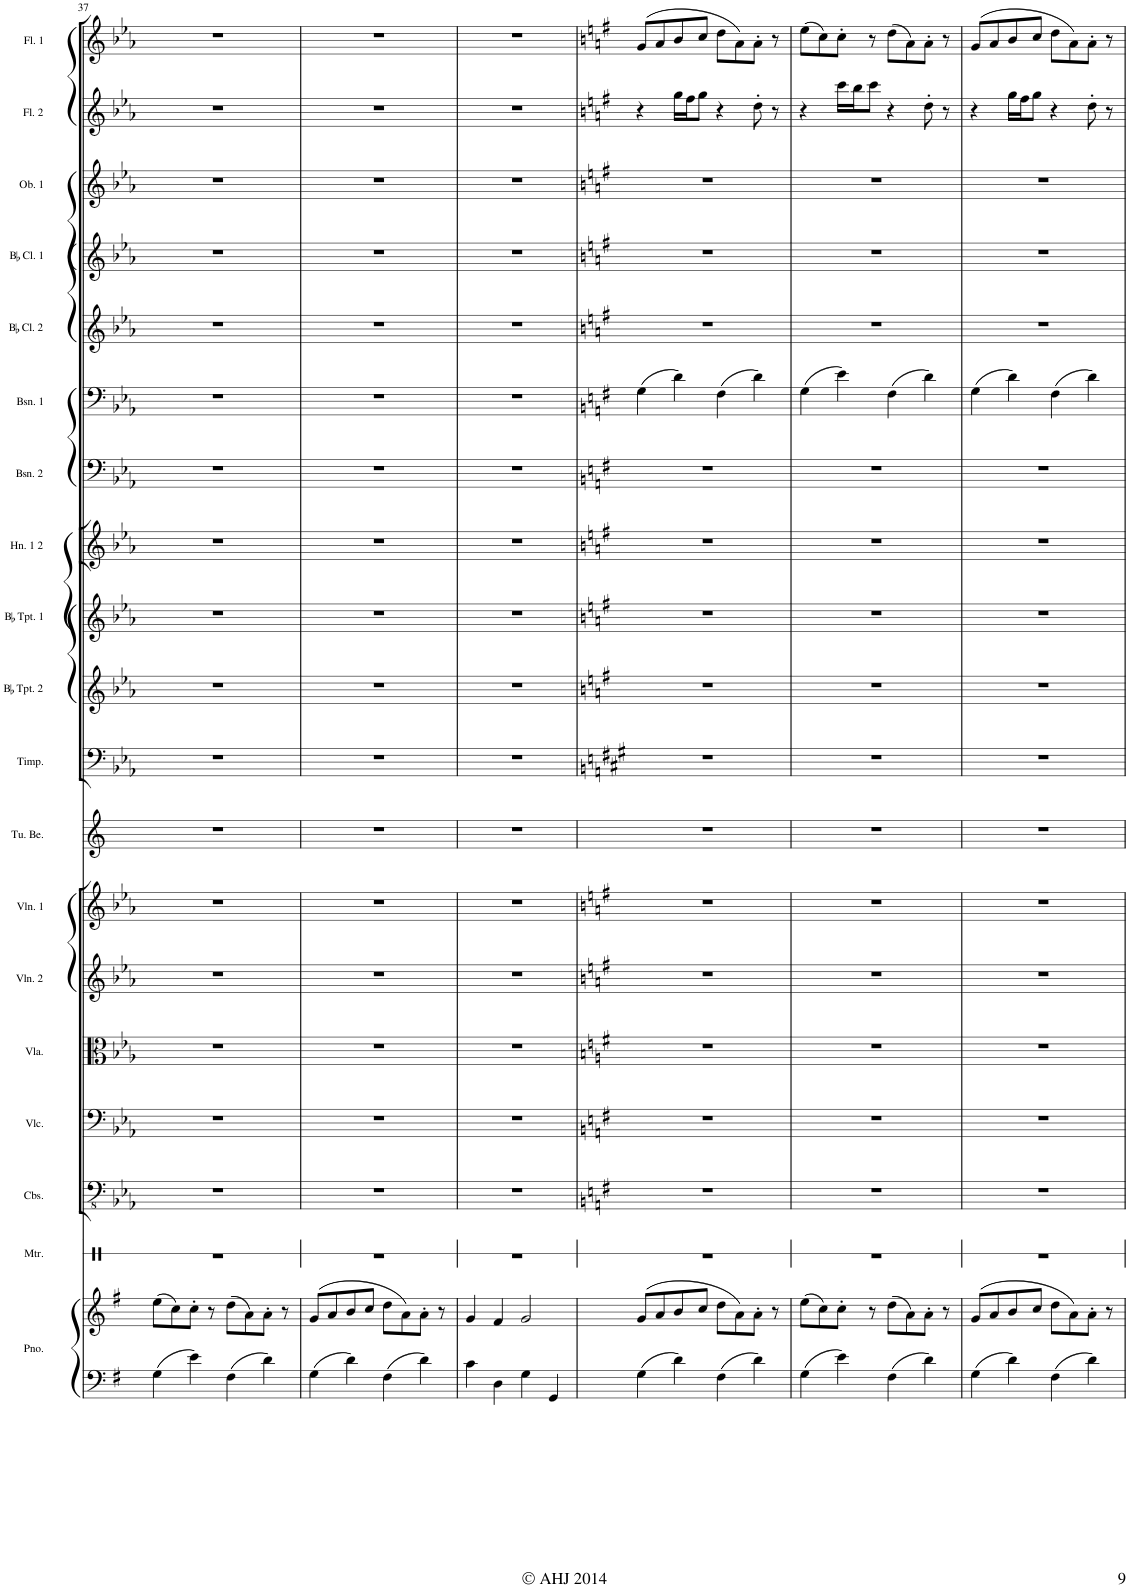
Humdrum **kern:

**kern	**kern	**kern	**kern	**kern	**kern	**kern	**kern	**kern	**kern	**kern	**kern	**kern	**kern	**kern	**kern	**kern	**kern	**kern	**kern
*part19	*part19	*part18	*part17	*part16	*part15	*part14	*part13	*part12	*part11	*part10	*part9	*part8	*part7	*part6	*part5	*part4	*part3	*part2	*part1
*staff20	*staff19	*staff18	*staff17	*staff16	*staff15	*staff14	*staff13	*staff12	*staff11	*staff10	*staff9	*staff8	*staff7	*staff6	*staff5	*staff4	*staff3	*staff2	*staff1
*I"Piano	*	*I"Metronome	*I"Contrabass	*I"Violoncello	*I"Viola	*I"Violin 2	*I"Violin 1	*I"Tubular Bells	*I"Timpani	*I"BaccidentalFlat Trumpet 2	*I"BaccidentalFlat Trumpet 1	*I"Horn 1 2	*I"Bassoon 2	*I"Bassoon 1	*I"BaccidentalFlat Clarinet 2	*I"BaccidentalFlat Clarinet 1	*I"Oboe 1	*I"Flute 2	*I"Flute 1
*I'Pno.	*	*I'Mtr.	*I'Cbs.	*I'Vlc.	*I'Vla.	*I'Vln. 2	*I'Vln. 1	*I'Tu. Be.	*I'Timp.	*I'BaccidentalFlat Tpt. 2	*I'BaccidentalFlat Tpt. 1	*I'Hn. 1 2	*I'Bsn. 2	*I'Bsn. 1	*I'BaccidentalFlat Cl. 2	*I'BaccidentalFlat Cl. 1	*I'Ob. 1	*I'Fl. 2	*I'Fl. 1
!!LO:PB:g=z
*clefF4	*clefG2	*clefX	*clefFv4	*clefF4	*clefC3	*clefG2	*clefG2	*clefG2	*clefF4	*clefG2	*clefG2	*clefG2	*clefF4	*clefF4	*clefG2	*clefG2	*clefG2	*clefG2	*clefG2
*	*	*	*	*	*	*	*	*	*	*ITrd1c2	*ITrd1c2	*ITrd4c7	*	*	*ITrd1c2	*ITrd1c2	*	*	*
*k[f#]	*k[f#]	*k[]	*k[b-e-a-]	*k[b-e-a-]	*k[b-e-a-]	*k[b-e-a-]	*k[b-e-a-]	*k[]	*k[b-e-a-]	*k[b-e-a-]	*k[b-e-a-]	*k[b-e-a-]	*k[b-e-a-]	*k[b-e-a-]	*k[b-e-a-]	*k[b-e-a-]	*k[b-e-a-]	*k[b-e-a-]	*k[b-e-a-]
*M4/4	*M4/4	*M4/4	*M4/4	*M4/4	*M4/4	*M4/4	*M4/4	*M4/4	*M4/4	*M4/4	*M4/4	*M4/4	*M4/4	*M4/4	*M4/4	*M4/4	*M4/4	*M4/4	*M4/4
=37	=37	=37	=37	=37	=37	=37	=37	=37	=37	=37	=37	=37	=37	=37	=37	=37	=37	=37	=37
4G\	(8ee\L	1r	1r	1r	1r	1r	1r	1r	1r	1r	1r	1r	1r	1r	1r	1r	1r	1r	1r
.	8cc\)	.	.	.	.	.	.	.	.	.	.	.	.	.	.	.	.	.	.
4e\	8cc'\J	.	.	.	.	.	.	.	.	.	.	.	.	.	.	.	.	.	.
.	8r	.	.	.	.	.	.	.	.	.	.	.	.	.	.	.	.	.	.
4F#\	(8dd\L	.	.	.	.	.	.	.	.	.	.	.	.	.	.	.	.	.	.
.	8a\)	.	.	.	.	.	.	.	.	.	.	.	.	.	.	.	.	.	.
4d\	8a'\J	.	.	.	.	.	.	.	.	.	.	.	.	.	.	.	.	.	.
.	8r	.	.	.	.	.	.	.	.	.	.	.	.	.	.	.	.	.	.
=38	=38	=38	=38	=38	=38	=38	=38	=38	=38	=38	=38	=38	=38	=38	=38	=38	=38	=38	=38
4G\	(8g/L	1r	1r	1r	1r	1r	1r	1r	1r	1r	1r	1r	1r	1r	1r	1r	1r	1r	1r
.	8a/	.	.	.	.	.	.	.	.	.	.	.	.	.	.	.	.	.	.
4d\	8b/	.	.	.	.	.	.	.	.	.	.	.	.	.	.	.	.	.	.
.	8cc/J	.	.	.	.	.	.	.	.	.	.	.	.	.	.	.	.	.	.
4F#\	8dd\L	.	.	.	.	.	.	.	.	.	.	.	.	.	.	.	.	.	.
.	8a\)	.	.	.	.	.	.	.	.	.	.	.	.	.	.	.	.	.	.
4d\	8a'\J	.	.	.	.	.	.	.	.	.	.	.	.	.	.	.	.	.	.
.	8r	.	.	.	.	.	.	.	.	.	.	.	.	.	.	.	.	.	.
=39	=39	=39	=39	=39	=39	=39	=39	=39	=39	=39	=39	=39	=39	=39	=39	=39	=39	=39	=39
4c\	4g/	1r	1r	1r	1r	1r	1r	1r	1r	1r	1r	1r	1r	1r	1r	1r	1r	1r	1r
4D\	4f#/	.	.	.	.	.	.	.	.	.	.	.	.	.	.	.	.	.	.
4G\	2g/	.	.	.	.	.	.	.	.	.	.	.	.	.	.	.	.	.	.
4GG/	.	.	.	.	.	.	.	.	.	.	.	.	.	.	.	.	.	.	.
=40	=40	=40	=40	=40	=40	=40	=40	=40	=40	=40	=40	=40	=40	=40	=40	=40	=40	=40	=40
*	*	*	*k[f#]	*k[f#]	*k[f#]	*k[f#]	*k[f#]	*	*k[f#c#g#]	*k[f#]	*k[f#]	*k[f#]	*k[f#]	*k[f#]	*k[f#]	*k[f#]	*k[f#]	*k[f#]	*k[f#]
4G\	(8g/L	1r	1r	1r	1r	1r	1r	1r	1r	1r	1r	1r	1r	(4G\	1r	1r	1r	4r	(8g/L
.	8a/	.	.	.	.	.	.	.	.	.	.	.	.	.	.	.	.	.	8a/
4d\	8b/	.	.	.	.	.	.	.	.	.	.	.	.	4d\)	.	.	.	16gg\LL	8b/
.	.	.	.	.	.	.	.	.	.	.	.	.	.	.	.	.	.	16ff#\J	.
.	8cc/J	.	.	.	.	.	.	.	.	.	.	.	.	.	.	.	.	8gg\J	8cc/J
4F#\	8dd\L	.	.	.	.	.	.	.	.	.	.	.	.	(4F#\	.	.	.	4r	8dd\L
.	8a\)	.	.	.	.	.	.	.	.	.	.	.	.	.	.	.	.	.	8a\)
4d\	8a'\J	.	.	.	.	.	.	.	.	.	.	.	.	4d\)	.	.	.	8dd'\	8a'\J
.	8r	.	.	.	.	.	.	.	.	.	.	.	.	.	.	.	.	8r	8r
=41	=41	=41	=41	=41	=41	=41	=41	=41	=41	=41	=41	=41	=41	=41	=41	=41	=41	=41	=41
4G\	(8ee\L	1r	1r	1r	1r	1r	1r	1r	1r	1r	1r	1r	1r	(4G\	1r	1r	1r	4r	(8ee\L
.	8cc\)	.	.	.	.	.	.	.	.	.	.	.	.	.	.	.	.	.	8cc\)
4e\	8cc'\J	.	.	.	.	.	.	.	.	.	.	.	.	4e\)	.	.	.	16ccc\LL	8cc'\J
.	.	.	.	.	.	.	.	.	.	.	.	.	.	.	.	.	.	16bb\J	.
.	8r	.	.	.	.	.	.	.	.	.	.	.	.	.	.	.	.	8ccc\J	8r
4F#\	(8dd\L	.	.	.	.	.	.	.	.	.	.	.	.	(4F#\	.	.	.	4r	(8dd\L
.	8a\)	.	.	.	.	.	.	.	.	.	.	.	.	.	.	.	.	.	8a\)
4d\	8a'\J	.	.	.	.	.	.	.	.	.	.	.	.	4d\)	.	.	.	8dd'\	8a'\J
.	8r	.	.	.	.	.	.	.	.	.	.	.	.	.	.	.	.	8r	8r
=42	=42	=42	=42	=42	=42	=42	=42	=42	=42	=42	=42	=42	=42	=42	=42	=42	=42	=42	=42
4G\	(8g/L	1r	1r	1r	1r	1r	1r	1r	1r	1r	1r	1r	1r	(4G\	1r	1r	1r	4r	(8g/L
.	8a/	.	.	.	.	.	.	.	.	.	.	.	.	.	.	.	.	.	8a/
4d\	8b/	.	.	.	.	.	.	.	.	.	.	.	.	4d\)	.	.	.	16gg\LL	8b/
.	.	.	.	.	.	.	.	.	.	.	.	.	.	.	.	.	.	16ff#\J	.
.	8cc/J	.	.	.	.	.	.	.	.	.	.	.	.	.	.	.	.	8gg\J	8cc/J
4F#\	8dd\L	.	.	.	.	.	.	.	.	.	.	.	.	(4F#\	.	.	.	4r	8dd\L
.	8a\)	.	.	.	.	.	.	.	.	.	.	.	.	.	.	.	.	.	8a\)
4d\	8a'\J	.	.	.	.	.	.	.	.	.	.	.	.	4d\)	.	.	.	8dd'\	8a'\J
.	8r	.	.	.	.	.	.	.	.	.	.	.	.	.	.	.	.	8r	8r
=	=	=	=	=	=	=	=	=	=	=	=	=	=	=	=	=	=	=	=
*-	*-	*-	*-	*-	*-	*-	*-	*-	*-	*-	*-	*-	*-	*-	*-	*-	*-	*-	*-
